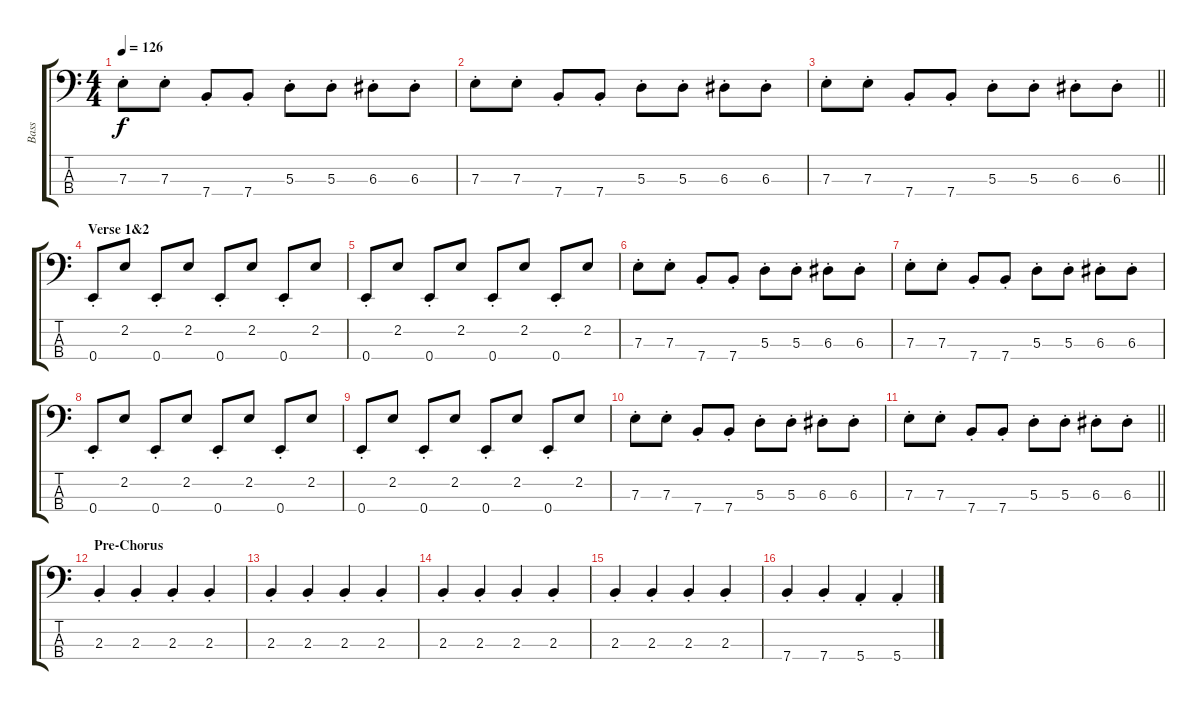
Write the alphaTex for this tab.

\track ("Bass" "Bass") {instrument electricbassfinger}
\staff {score tabs}
\tuning (G2 D2 A1 E1) {hide}
\ts (4 4)
\tempo 126
\clef f4
\ks c
7.3{st}.8{dy f} 7.3{st}.8 7.4{st}.8 7.4{st}.8 5.3{st}.8 5.3{st}.8 6.3{st}.8 6.3{st}.8 |
7.3{st}.8 7.3{st}.8 7.4{st}.8 7.4{st}.8 5.3{st}.8 5.3{st}.8 6.3{st}.8 6.3{st}.8 |
\barLineRight lightlight
7.3{st}.8 7.3{st}.8 7.4{st}.8 7.4{st}.8 5.3{st}.8 5.3{st}.8 6.3{st}.8 6.3{st}.8 |
\section ("" "Verse 1&2")
0.4{st}.8 2.2.8 0.4{st}.8 2.2.8 0.4{st}.8 2.2.8 0.4{st}.8 2.2.8 |
0.4{st}.8 2.2.8 0.4{st}.8 2.2.8 0.4{st}.8 2.2.8 0.4{st}.8 2.2.8 |
7.3{st}.8 7.3{st}.8 7.4{st}.8 7.4{st}.8 5.3{st}.8 5.3{st}.8 6.3{st}.8 6.3{st}.8 |
7.3{st}.8 7.3{st}.8 7.4{st}.8 7.4{st}.8 5.3{st}.8 5.3{st}.8 6.3{st}.8 6.3{st}.8 |
0.4{st}.8 2.2.8 0.4{st}.8 2.2.8 0.4{st}.8 2.2.8 0.4{st}.8 2.2.8 |
0.4{st}.8 2.2.8 0.4{st}.8 2.2.8 0.4{st}.8 2.2.8 0.4{st}.8 2.2.8 |
7.3{st}.8 7.3{st}.8 7.4{st}.8 7.4{st}.8 5.3{st}.8 5.3{st}.8 6.3{st}.8 6.3{st}.8 |
\barLineRight lightlight
7.3{st}.8 7.3{st}.8 7.4{st}.8 7.4{st}.8 5.3{st}.8 5.3{st}.8 6.3{st}.8 6.3{st}.8 |
\section ("" "Pre-Chorus")
2.3{st}.4 2.3{st}.4 2.3{st}.4 2.3{st}.4 |
2.3{st}.4 2.3{st}.4 2.3{st}.4 2.3{st}.4 |
2.3{st}.4 2.3{st}.4 2.3{st}.4 2.3{st}.4 |
2.3{st}.4 2.3{st}.4 2.3{st}.4 2.3{st}.4 |
7.4{st}.4 7.4{st}.4 5.4{st}.4 5.4{st}.4
